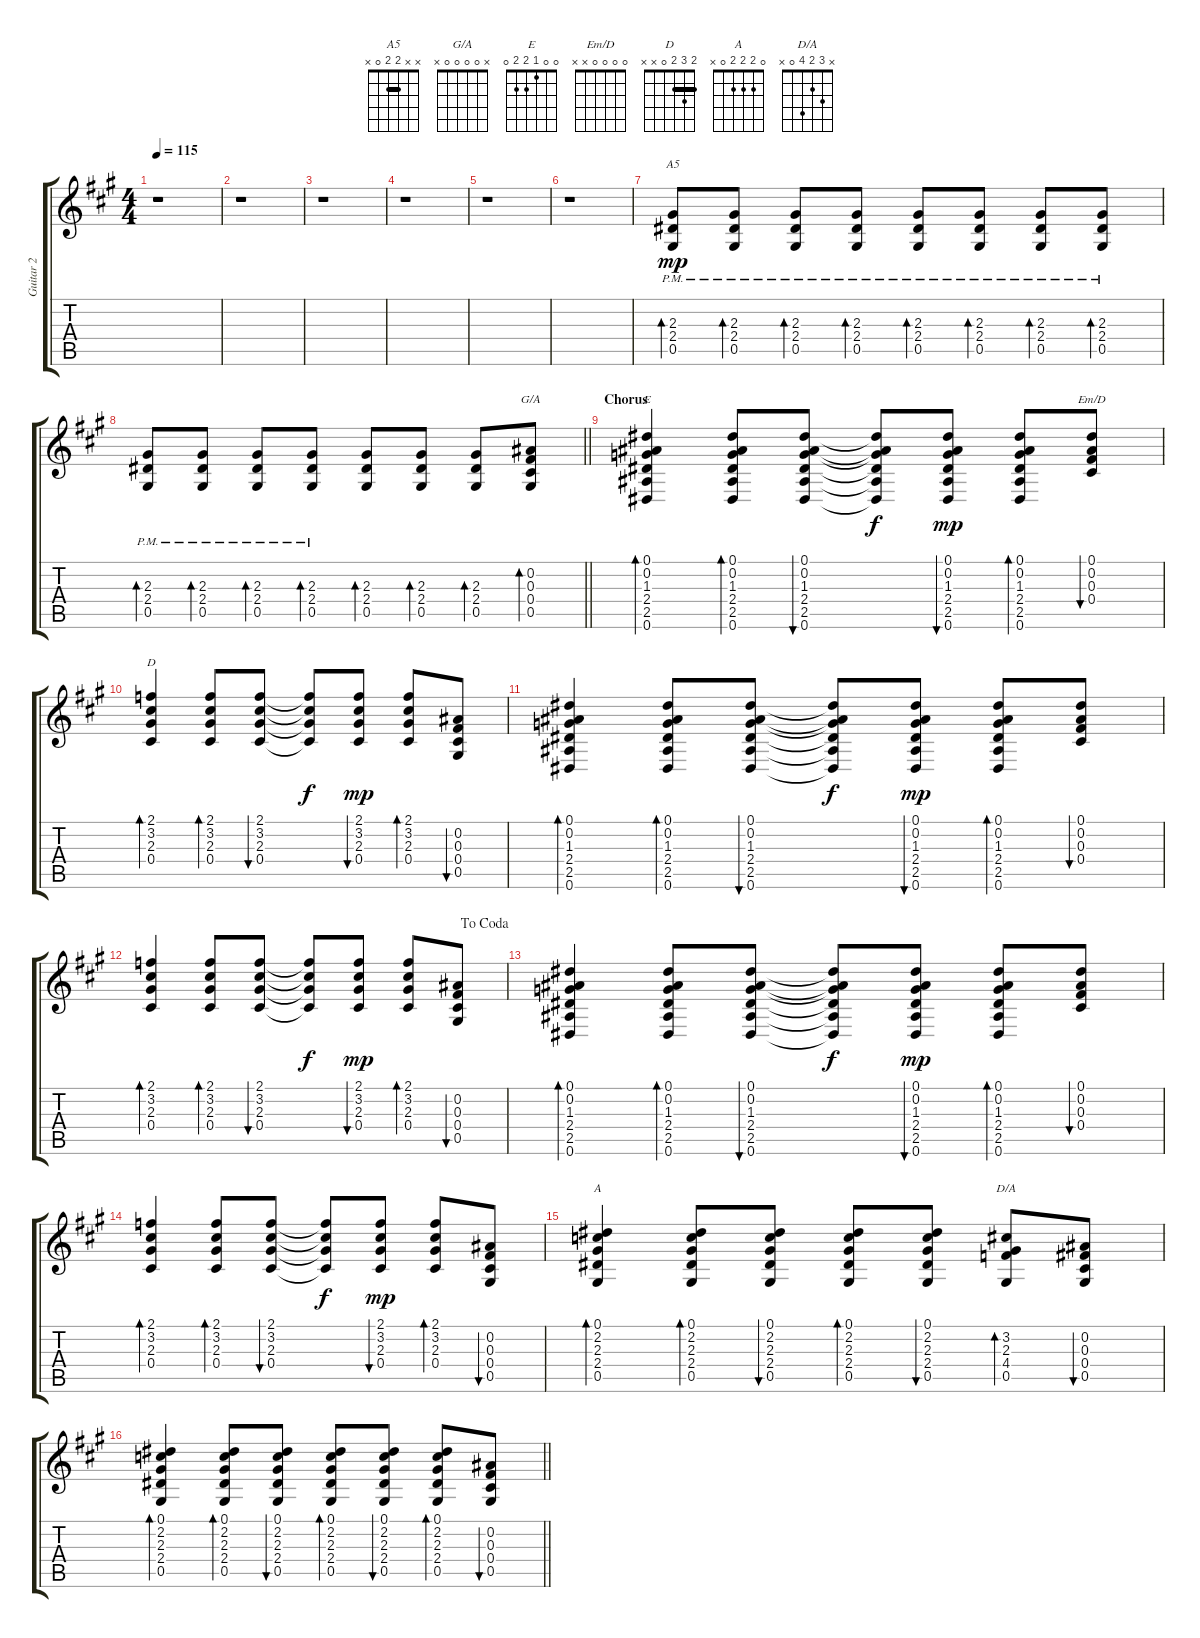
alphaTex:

\track ("Guitar 2" "Guitar 2") {instrument acousticguitarsteel}
\staff {score tabs}
\tuning (Eb4 Bb3 Gb3 Db3 Ab2 Eb2) {hide}
\chord ("A5" x x 2 2 0 x) {barre 2}
\chord ("G/A" x 0 0 0 0 x)
\chord ("E" 0 0 1 2 2 0)
\chord ("Em/D" 0 0 0 0 x x)
\chord ("D" 2 3 2 0 x x) {barre 2}
\chord ("A" 0 2 2 2 0 x)
\chord ("D/A" x 3 2 4 0 x)
\ts (4 4)
\tempo 115
\clef g2
\ks a
r.1{dy mp} |
r.1 |
r.1 |
r.1 |
r.1 |
r.1 |
(2.3{pm} 2.4{pm} 0.5{pm}).8{bd 60 ch "A5"} (2.3{pm} 2.4{pm} 0.5{pm}).8{bd 60} (2.3{pm} 2.4{pm} 0.5{pm}).8{bd 60} (2.3{pm} 2.4{pm} 0.5{pm}).8{bd 60} (2.3{pm} 2.4{pm} 0.5{pm}).8{bd 60} (2.3{pm} 2.4{pm} 0.5{pm}).8{bd 60} (2.3{pm} 2.4{pm} 0.5{pm}).8{bd 60} (2.3{pm} 2.4{pm} 0.5{pm}).8{bd 60} |
\barLineRight lightlight
(2.3{pm} 2.4{pm} 0.5{pm}).8{bd 60} (2.3{pm} 2.4{pm} 0.5{pm}).8{bd 60} (2.3{pm} 2.4{pm} 0.5{pm}).8{bd 60} (2.3{pm} 2.4{pm} 0.5{pm}).8{bd 60} (2.3 2.4 0.5).8{bd 60} (2.3 2.4 0.5).8{bd 60} (2.3 2.4 0.5).8{bd 60} (0.2 0.3 0.4 0.5).8{bd 60 ch "G/A"} |
\section ("" "Chorus")
(0.1 0.2 1.3 2.4 2.5 0.6).4{bd 60 ch "E"} (0.1 0.2 1.3 2.4 2.5 0.6).8{bd 60} (0.1 0.2 1.3 2.4 2.5 0.6).8{bu 60} (0.1{t} 0.2{t} 1.3{t} 2.4{t} 2.5{t} 0.6{t}).8{dy f} (0.1 0.2 1.3 2.4 2.5 0.6).8{bu 60 dy mp} (0.1 0.2 1.3 2.4 2.5 0.6).8{bd 60} (0.1 0.2 0.3 0.4).8{bu 60 ch "Em/D"} |
(2.1 3.2 2.3 0.4).4{bd 60 ch "D"} (2.1 3.2 2.3 0.4).8{bd 60} (2.1 3.2 2.3 0.4).8{bu 60} (2.1{t} 3.2{t} 2.3{t} 0.4{t}).8{dy f} (2.1 3.2 2.3 0.4).8{bu 60 dy mp} (2.1 3.2 2.3 0.4).8{bd 60} (0.2 0.3 0.4 0.5).8{bu 60} |
(0.1 0.2 1.3 2.4 2.5 0.6).4{bd 60} (0.1 0.2 1.3 2.4 2.5 0.6).8{bd 60} (0.1 0.2 1.3 2.4 2.5 0.6).8{bu 60} (0.1{t} 0.2{t} 1.3{t} 2.4{t} 2.5{t} 0.6{t}).8{dy f} (0.1 0.2 1.3 2.4 2.5 0.6).8{bu 60 dy mp} (0.1 0.2 1.3 2.4 2.5 0.6).8{bd 60} (0.1 0.2 0.3 0.4).8{bu 60} |
\jump dacoda
(2.1 3.2 2.3 0.4).4{bd 60} (2.1 3.2 2.3 0.4).8{bd 60} (2.1 3.2 2.3 0.4).8{bu 60} (2.1{t} 3.2{t} 2.3{t} 0.4{t}).8{dy f} (2.1 3.2 2.3 0.4).8{bu 60 dy mp} (2.1 3.2 2.3 0.4).8{bd 60} (0.2 0.3 0.4 0.5).8{bu 60} |
(0.1 0.2 1.3 2.4 2.5 0.6).4{bd 60} (0.1 0.2 1.3 2.4 2.5 0.6).8{bd 60} (0.1 0.2 1.3 2.4 2.5 0.6).8{bu 60} (0.1{t} 0.2{t} 1.3{t} 2.4{t} 2.5{t} 0.6{t}).8{dy f} (0.1 0.2 1.3 2.4 2.5 0.6).8{bu 60 dy mp} (0.1 0.2 1.3 2.4 2.5 0.6).8{bd 60} (0.1 0.2 0.3 0.4).8{bu 60} |
(2.1 3.2 2.3 0.4).4{bd 60} (2.1 3.2 2.3 0.4).8{bd 60} (2.1 3.2 2.3 0.4).8{bu 60} (2.1{t} 3.2{t} 2.3{t} 0.4{t}).8{dy f} (2.1 3.2 2.3 0.4).8{bu 60 dy mp} (2.1 3.2 2.3 0.4).8{bd 60} (0.2 0.3 0.4 0.5).8{bu 60} |
(0.1 2.2 2.3 2.4 0.5).4{bd 60 ch "A"} (0.1 2.2 2.3 2.4 0.5).8{bd 60} (0.1 2.2 2.3 2.4 0.5).8{bu 60} (0.1 2.2 2.3 2.4 0.5).8{bd 60} (0.1 2.2 2.3 2.4 0.5).8{bu 60} (3.2 2.3 4.4 0.5).8{bd 60 ch "D/A"} (0.2 0.3 0.4 0.5).8{bu 60} |
\barLineRight lightlight
(0.1 2.2 2.3 2.4 0.5).4{bd 60} (0.1 2.2 2.3 2.4 0.5).8{bd 60} (0.1 2.2 2.3 2.4 0.5).8{bu 60} (0.1 2.2 2.3 2.4 0.5).8{bd 60} (0.1 2.2 2.3 2.4 0.5).8{bu 60} (0.1 2.2 2.3 2.4 0.5).8{bd 60} (0.2 0.3 0.4 0.5).8{bu 60}
